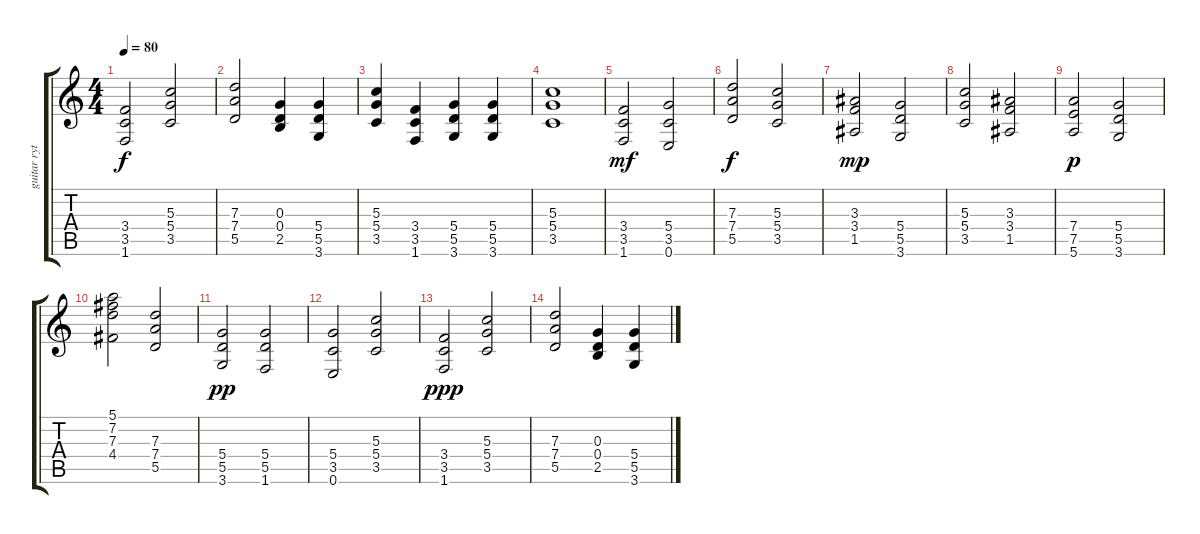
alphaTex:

\track ("guitar rythm" "guitar ryt") {instrument distortionguitar}
\staff {score tabs}
\tuning (E4 B3 G3 D3 A2 E2) {hide}
\ts (4 4)
\tempo 80
\clef g2
\ks c
(3.4 3.5 1.6).2{dy f} (5.3 5.4 3.5).2 |
(7.3 7.4 5.5).2 (0.3 0.4 2.5).4 (5.4 5.5 3.6).4 |
(5.3 5.4 3.5).4 (3.4 3.5 1.6).4 (5.4 5.5 3.6).4 (5.4 5.5 3.6).4 |
(5.3 5.4 3.5).1 |
(3.4 3.5 1.6).2{dy mf} (5.4 3.5 0.6).2 |
(7.3 7.4 5.5).2{dy f} (5.3 5.4 3.5).2 |
(3.3 3.4 1.5).2{dy mp} (5.4 5.5 3.6).2 |
(5.3 5.4 3.5).2 (3.3 3.4 1.5).2 |
(7.4 7.5 5.6).2{dy p} (5.4 5.5 3.6).2 |
(5.1 7.2 7.3 4.4).2 (7.3 7.4 5.5).2 |
(5.4 5.5 3.6).2{dy pp} (5.4 5.5 1.6).2 |
(5.4 3.5 0.6).2 (5.3 5.4 3.5).2 |
(3.4 3.5 1.6).2{dy ppp} (5.3 5.4 3.5).2 |
(7.3 7.4 5.5).2 (0.3 0.4 2.5).4 (5.4 5.5 3.6).4
